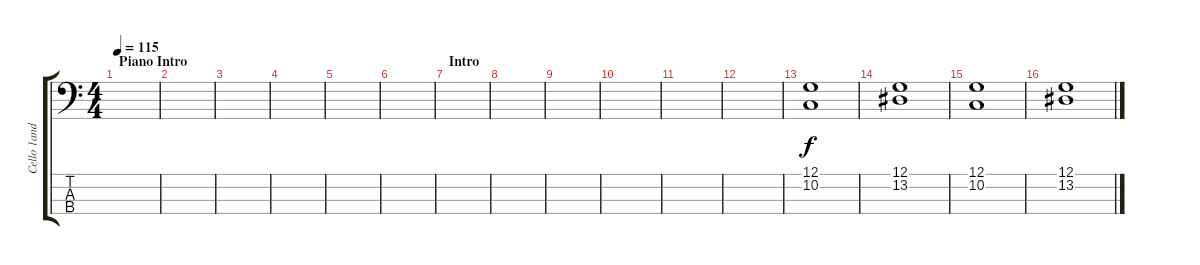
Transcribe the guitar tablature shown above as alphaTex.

\track ("Cello 1and 2" "Cello 1and") {instrument cello}
\staff {score tabs}
\tuning (G2 D2 A1 E1) {hide}
\ts (4 4)
\section ("" "Piano Intro")
\tempo 115
\clef f4
\ks c
|
|
|
|
|
|
\section ("" "Intro")
|
|
|
|
|
|
(12.1 10.2).1 |
(12.1 13.2).1 |
(12.1 10.2).1 |
(12.1 13.2).1
